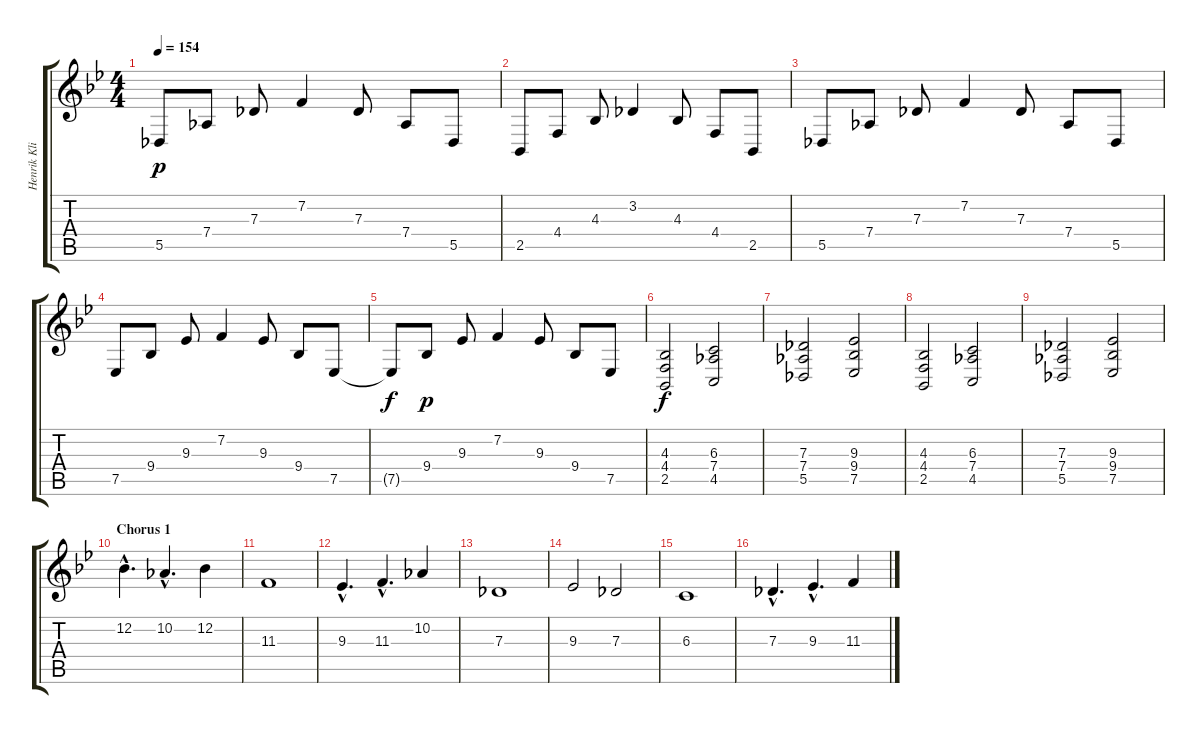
\track ("Henrik Klingenberg 2" "Henrik Kli") {instrument harpsichord}
\staff {score tabs}
\tuning (Eb4 Bb3 Gb3 Db3 Ab2 Eb2) {hide}
\ts (4 4)
\tempo 154
\clef g2
\ks gminor
5.5.8{dy p} 7.4.8 7.3.8 7.2.4 7.3.8 7.4.8 5.5.8 |
2.5.8{instrument harpsichord} 4.4.8 4.3.8 3.2.4 4.3.8 4.4.8 2.5.8 |
5.5.8 7.4.8 7.3.8 7.2.4 7.3.8 7.4.8 5.5.8 |
7.5.8 9.4.8 9.3.8 7.2.4 9.3.8 9.4.8 7.5.8 |
7.5{t}.8{dy f} 9.4.8{dy p} 9.3.8 7.2.4 9.3.8 9.4.8 7.5.8 |
(4.3 4.4 2.5).2{dy f volume 10} (6.3 7.4 4.5).2 |
(7.3 7.4 5.5).2 (9.3 9.4 7.5).2 |
(4.3 4.4 2.5).2 (6.3 7.4 4.5).2 |
(7.3 7.4 5.5).2 (9.3 9.4 7.5).2 |
\section ("" "Chorus 1")
12.2{hac}.4{d volume 12 instrument lead3calliope} 10.2{hac}.4{d} 12.2.4 |
11.3.1 |
9.3{hac}.4{d} 11.3{hac}.4{d} 10.2.4 |
7.3.1 |
9.3.2 7.3.2 |
6.3.1 |
7.3{hac}.4{d} 9.3{hac}.4{d} 11.3.4
